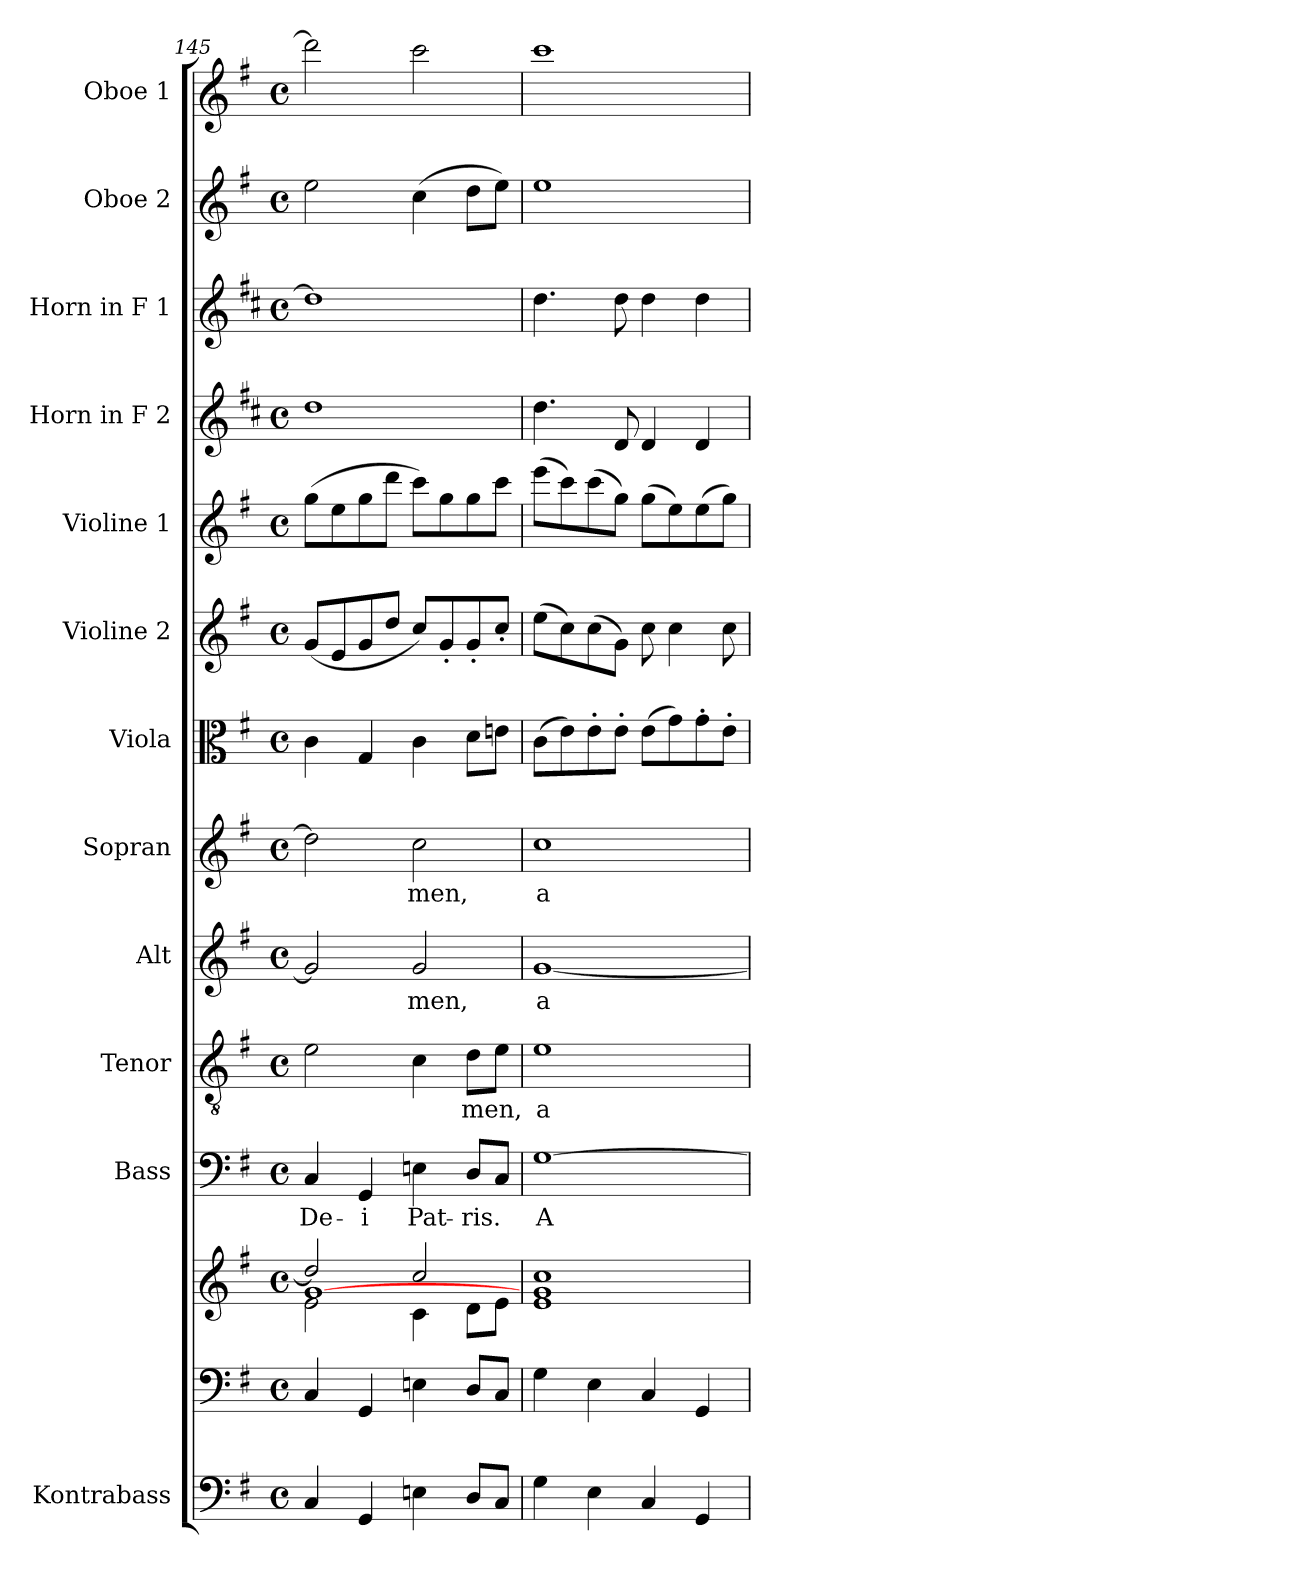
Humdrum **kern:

**kern	**kern	**kern	**kern	**text	**kern	**text	**kern	**text	**kern	**text	**kern	**kern	**kern	**kern	**kern	**kern	**kern
*part13	*part12	*part12	*part11	*part11	*part10	*part10	*part9	*part9	*part8	*part8	*part7	*part6	*part5	*part4	*part3	*part2	*part1
*staff14	*staff13	*staff12	*staff11	*staff11	*staff10	*staff10	*staff9	*staff9	*staff8	*staff8	*staff7	*staff6	*staff5	*staff4	*staff3	*staff2	*staff1
*I"Kontrabass	*	*	*I"Bass	*	*I"Tenor	*	*I"Alt	*	*I"Sopran	*	*I"Viola	*I"Violine 2	*I"Violine 1	*I"Horn in F 2	*I"Horn in F 1	*I"Oboe 2	*I"Oboe 1
*I'Kb.	*	*	*I'B.	*	*I'T.	*	*I'A.	*	*I'S.	*	*I'Vla.	*I'Vl. 2	*I'Vl. 1	*	*	*I'Ob. 2	*I'Ob. 1
*clefF4	*clefF4	*clefG2	*clefF4	*	*clefGv2	*	*clefG2	*	*clefG2	*	*clefC3	*clefG2	*clefG2	*clefG2	*clefG2	*clefG2	*clefG2
*ITrd7c12	*	*	*	*	*	*	*	*	*	*	*	*	*	*ITrd4c7	*ITrd4c7	*	*
*k[f#]	*k[f#]	*k[f#]	*k[f#]	*	*k[f#]	*	*k[f#]	*	*k[f#]	*	*k[f#]	*k[f#]	*k[f#]	*k[f#]	*k[f#]	*k[f#]	*k[f#]
*G:	*G:	*G:	*G:	*	*G:	*	*G:	*	*G:	*	*G:	*G:	*G:	*G:	*G:	*G:	*G:
*M4/4	*M4/4	*M4/4	*M4/4	*	*M4/4	*	*M4/4	*	*M4/4	*	*M4/4	*M4/4	*M4/4	*M4/4	*M4/4	*M4/4	*M4/4
*met(c)	*met(c)	*met(c)	*met(c)	*	*met(c)	*	*met(c)	*	*met(c)	*	*met(c)	*met(c)	*met(c)	*met(c)	*met(c)	*met(c)	*met(c)
=145	=145	=145	=145	=145	=145	=145	=145	=145	=145	=145	=145	=145	=145	=145	=145	=145	=145
*	*	*^	*	*	*	*	*	*	*	*	*	*	*	*	*	*	*
*	*	*	*^	*	*	*	*	*	*	*	*	*	*	*	*	*	*	*
!	!	!	!	!	!	!LO:LY:b	!	!	!	!	!	!	!	!	!	!	!	!	!
4CC/	4C/	2dd/]	2e\	[>1g	4C/	De-	2e\	.	2g/]	.	2dd\]	.	4c\	(<8g/L	(>8gg\L	1g	1g]	2ee\	2ddd\]
.	.	.	.	.	.	.	.	.	.	.	.	.	.	8e/	8ee\	.	.	.	.
!	!	!	!	!	!	!LO:LY:b	!	!	!	!	!	!	!	!	!	!	!	!	!
4GGG/	4GG/	.	.	.	4GG/	-i	.	.	.	.	.	.	4G/	8g/	8gg\	.	.	.	.
.	.	.	.	.	.	.	.	.	.	.	.	.	.	8dd/J	8ddd\J	.	.	.	.
!	!	!	!	!	!	!LO:LY:b	!	!	!	!LO:LY:b	!	!LO:LY:b	!	!	!	!	!	!	!
4EEn\	4En\	2cc/	4c\	.	4En\	Pat-	4c\	.	2g/	-men,	2cc\	-men,	4c\	8cc/L)	8ccc\L)	.	.	(>4cc\	2ccc\
.	.	.	.	.	.	.	.	.	.	.	.	.	.	8g'</	8gg\	.	.	.	.
!	!	!	!	!	!	!LO:LY:b	!	!LO:LY:b	!	!	!	!	!	!	!	!	!	!	!
8DD/L	8D/L	.	8d\L	.	8D/L	-ris.	8d\L	-men,	.	.	.	.	8d\L	8g'</	8gg\	.	.	8dd\L	.
8CC/J	8C/J	.	8e\J	.	8C/J	.	8e\J	.	.	.	.	.	8en\J	8cc'</J	8ccc\J	.	.	8ee\J)	.
*	*	*	*v	*v	*	*	*	*	*	*	*	*	*	*	*	*	*	*	*
=146	=146	=146	=146	=146	=146	=146	=146	=146	=146	=146	=146	=146	=146	=146	=146	=146	=146	=146
!	!	!	!	!	!LO:LY:b	!	!LO:LY:b	!	!LO:LY:b	!	!LO:LY:b	!	!	!	!	!	!	!
*	*	*v	*v	*	*	*	*	*	*	*	*	*	*	*	*	*	*	*
4GG\	4G\	1e 1g 1cc	[1G	A-	1e	a-	[1g	a-	1cc	a-	(>8c\L	(>8ee\L	(>8eee\L	4.g\	4.g\	1ee	1ccc
.	.	.	.	.	.	.	.	.	.	.	8e\)	8cc\)	8ccc\)	.	.	.	.
4EE\	4E\	.	.	.	.	.	.	.	.	.	8e'>\	(>8cc\	(>8ccc\	.	.	.	.
.	.	.	.	.	.	.	.	.	.	.	8e'>\J	8g\J)	8gg\J)	8G/	8g\	.	.
4CC/	4C/	.	.	.	.	.	.	.	.	.	(>8e\L	8cc\	(>8gg\L	4G/	4g\	.	.
.	.	.	.	.	.	.	.	.	.	.	8g\)	4cc\	8ee\)	.	.	.	.
4GGG/	4GG/	.	.	.	.	.	.	.	.	.	8g'>\	.	(>8ee\	4G/	4g\	.	.
.	.	.	.	.	.	.	.	.	.	.	8e'>\J	8cc\	8gg\J)	.	.	.	.
=	=	=	=	=	=	=	=	=	=	=	=	=	=	=	=	=	=
*-	*-	*-	*-	*-	*-	*-	*-	*-	*-	*-	*-	*-	*-	*-	*-	*-	*-
